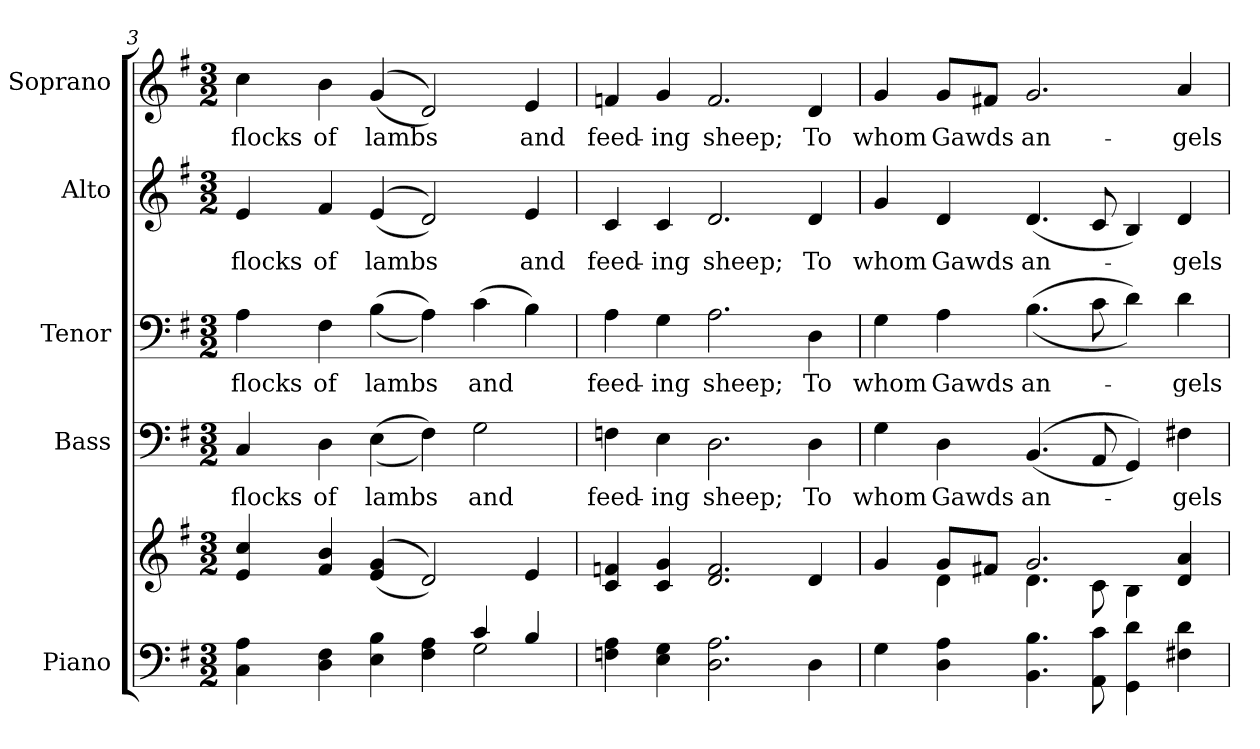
**kern	**kern	**kern	**text	**kern	**text	**kern	**text	**kern	**text
*part5	*part5	*part4	*part4	*part3	*part3	*part2	*part2	*part1	*part1
*staff6	*staff5	*staff4	*staff4	*staff3	*staff3	*staff2	*staff2	*staff1	*staff1
*I"Piano	*	*I"Bass	*	*I"Tenor	*	*I"Alto	*	*I"Soprano	*
*I'Pno.	*	*I'B.	*	*I'T.	*	*I'A.	*	*I'S.	*
!!LO:PB:g=z
*clefF4	*clefG2	*clefF4	*	*clefF4	*	*clefG2	*	*clefG2	*
*k[f#]	*k[f#]	*k[f#]	*	*k[f#]	*	*k[f#]	*	*k[f#]	*
*G:	*G:	*G:	*	*G:	*	*G:	*	*G:	*
*M3/2	*M3/2	*M3/2	*	*M3/2	*	*M3/2	*	*M3/2	*
=3	=3	=3	=3	=3	=3	=3	=3	=3	=3
*^	*	*	*	*	*	*	*	*	*
!	!	!	!	!LO:LY:b:color=#000000	!	!	!	!	!	!
!	!	!	!	!	!	!LO:LY:b:color=#000000	!	!	!	!
!	!	!	!	!	!	!	!	!LO:LY:b:color=#000000	!	!
!	!	!	!	!	!	!	!	!	!	!LO:LY:b:color=#000000
4Ci\ 4Ai	1ryy	4ei/ 4cci	4Ci/	flocks	4Ai\	flocks	4ei/	flocks	4cci\	flocks
!	!	!	!	!LO:LY:b:color=#000000	!	!	!	!	!	!
!	!	!	!	!	!	!LO:LY:b:color=#000000	!	!	!	!
!	!	!	!	!	!	!	!	!LO:LY:b:color=#000000	!	!
!	!	!	!	!	!	!	!	!	!	!LO:LY:b:color=#000000
4Di\ 4F#i	.	4f#i/ 4bi	4Di\	of	4F#i\	of	4f#i/	of	4bi\	of
!	!	!	!	!LO:LY:b:color=#000000	!	!	!	!	!	!
!	!	!	!	!	!	!LO:LY:b:color=#000000	!	!	!	!
!	!	!	!	!	!	!	!	!LO:LY:b:color=#000000	!	!
!	!	!	!	!	!	!	!	!	!	!LO:LY:b:color=#000000
4Ei\ 4Bi	.	((4ei/ 4gi	((4Ei\	lambs	((4Bi\	lambs	((4ei/	lambs	((4gi/	lambs
4F#i\ 4Ai	.	2di/))	4F#i\))	.	4Ai\))	.	2di/))	.	2di/))	.
!	!	!	!	!LO:LY:b:color=#000000	!	!	!	!	!	!
!	!	!	!	!	!	!LO:LY:b:color=#000000	!	!	!	!
4ci/	2Gi\	.	2Gi\	and	(4ci\	and	.	.	.	.
!	!	!	!	!	!	!	!	!LO:LY:b:color=#000000	!	!
!	!	!	!	!	!	!	!	!	!	!LO:LY:b:color=#000000
4Bi/	.	4ei/	.	.	4Bi\)	.	4ei/	and	4ei/	and
*v	*v	*	*	*	*	*	*	*	*	*
=4	=4	=4	=4	=4	=4	=4	=4	=4	=4
!	!	!	!LO:LY:b:color=#000000	!	!	!	!	!	!
!	!	!	!	!	!LO:LY:b:color=#000000	!	!	!	!
!	!	!	!	!	!	!	!LO:LY:b:color=#000000	!	!
!	!	!	!	!	!	!	!	!	!LO:LY:b:color=#000000
4Fni\ 4Ai	4ci/ 4fni	4Fni\	feed-	4Ai\	feed-	4ci/	feed-	4fni/	feed-
!	!	!	!LO:LY:b:color=#000000	!	!	!	!	!	!
!	!	!	!	!	!LO:LY:b:color=#000000	!	!	!	!
!	!	!	!	!	!	!	!LO:LY:b:color=#000000	!	!
!	!	!	!	!	!	!	!	!	!LO:LY:b:color=#000000
4Ei\ 4Gi	4ci/ 4gi	4Ei\	-ing	4Gi\	-ing	4ci/	-ing	4gi/	-ing
!	!	!	!LO:LY:b:color=#000000	!	!	!	!	!	!
!	!	!	!	!	!LO:LY:b:color=#000000	!	!	!	!
!	!	!	!	!	!	!	!LO:LY:b:color=#000000	!	!
!	!	!	!	!	!	!	!	!	!LO:LY:b:color=#000000
2.Di\ 2.Ai	2.di/ 2.fi	2.Di\	sheep;	2.Ai\	sheep;	2.di/	sheep;	2.fi/	sheep;
!	!	!	!LO:LY:b:color=#000000	!	!	!	!	!	!
!	!	!	!	!	!LO:LY:b:color=#000000	!	!	!	!
!	!	!	!	!	!	!	!LO:LY:b:color=#000000	!	!
!	!	!	!	!	!	!	!	!	!LO:LY:b:color=#000000
4Di\	4di/	4Di\	To	4Di\	To	4di/	To	4di/	To
!!LO:PB:g=z
=5	=5	=5	=5	=5	=5	=5	=5	=5	=5
*	*^	*	*	*	*	*	*	*	*
!	!	!	!	!LO:LY:b:color=#000000	!	!	!	!	!	!
!	!	!	!	!	!	!LO:LY:b:color=#000000	!	!	!	!
!	!	!	!	!	!	!	!	!LO:LY:b:color=#000000	!	!
!	!	!	!	!	!	!	!	!	!	!LO:LY:b:color=#000000
4Gi\	4gi/	4ryy	4Gi\	whom	4Gi\	whom	4gi/	whom	4gi/	whom
!	!	!	!	!LO:LY:b:color=#000000	!	!	!	!	!	!
!	!	!	!	!	!	!LO:LY:b:color=#000000	!	!	!	!
!	!	!	!	!	!	!	!	!LO:LY:b:color=#000000	!	!
!	!	!	!	!	!	!	!	!	!	!LO:LY:b:color=#000000
4Di\ 4Ai	8gi/L	4di\	4Di\	Gawds	4Ai\	Gawds	4di/	Gawds	8gi/L	Gawds
.	8f#Xi/J	.	.	.	.	.	.	.	8f#Xi/J	.
!	!	!	!	!LO:LY:b:color=#000000	!	!	!	!	!	!
!	!	!	!	!	!	!LO:LY:b:color=#000000	!	!	!	!
!	!	!	!	!	!	!	!	!LO:LY:b:color=#000000	!	!
!	!	!	!	!	!	!	!	!	!	!LO:LY:b:color=#000000
4.BBi\ 4.Bi	2.gi/	4.di\	((4.BBi/	an-	((4.Bi\	an-	(4.di/	an-	2.gi/	an-
8AAi\ 8ci	.	8ci\	8AAi/	.	8ci\	.	8ci/	.	.	.
4GGi\ 4di	.	4Bi\	4GGi/))	.	4di\))	.	4Bi/)	.	.	.
!	!	!	!	!LO:LY:b:color=#000000	!	!	!	!	!	!
!	!	!	!	!	!	!LO:LY:b:color=#000000	!	!	!	!
!	!	!	!	!	!	!	!	!LO:LY:b:color=#000000	!	!
!	!	!	!	!	!	!	!	!	!	!LO:LY:b:color=#000000
4F#Xi\ 4di	4di/ 4ai	4ryy	4F#Xi\	-gels	4di\	-gels	4di/	-gels	4ai/	-gels
*	*v	*v	*	*	*	*	*	*	*	*
=	=	=	=	=	=	=	=	=	=
*-	*-	*-	*-	*-	*-	*-	*-	*-	*-
